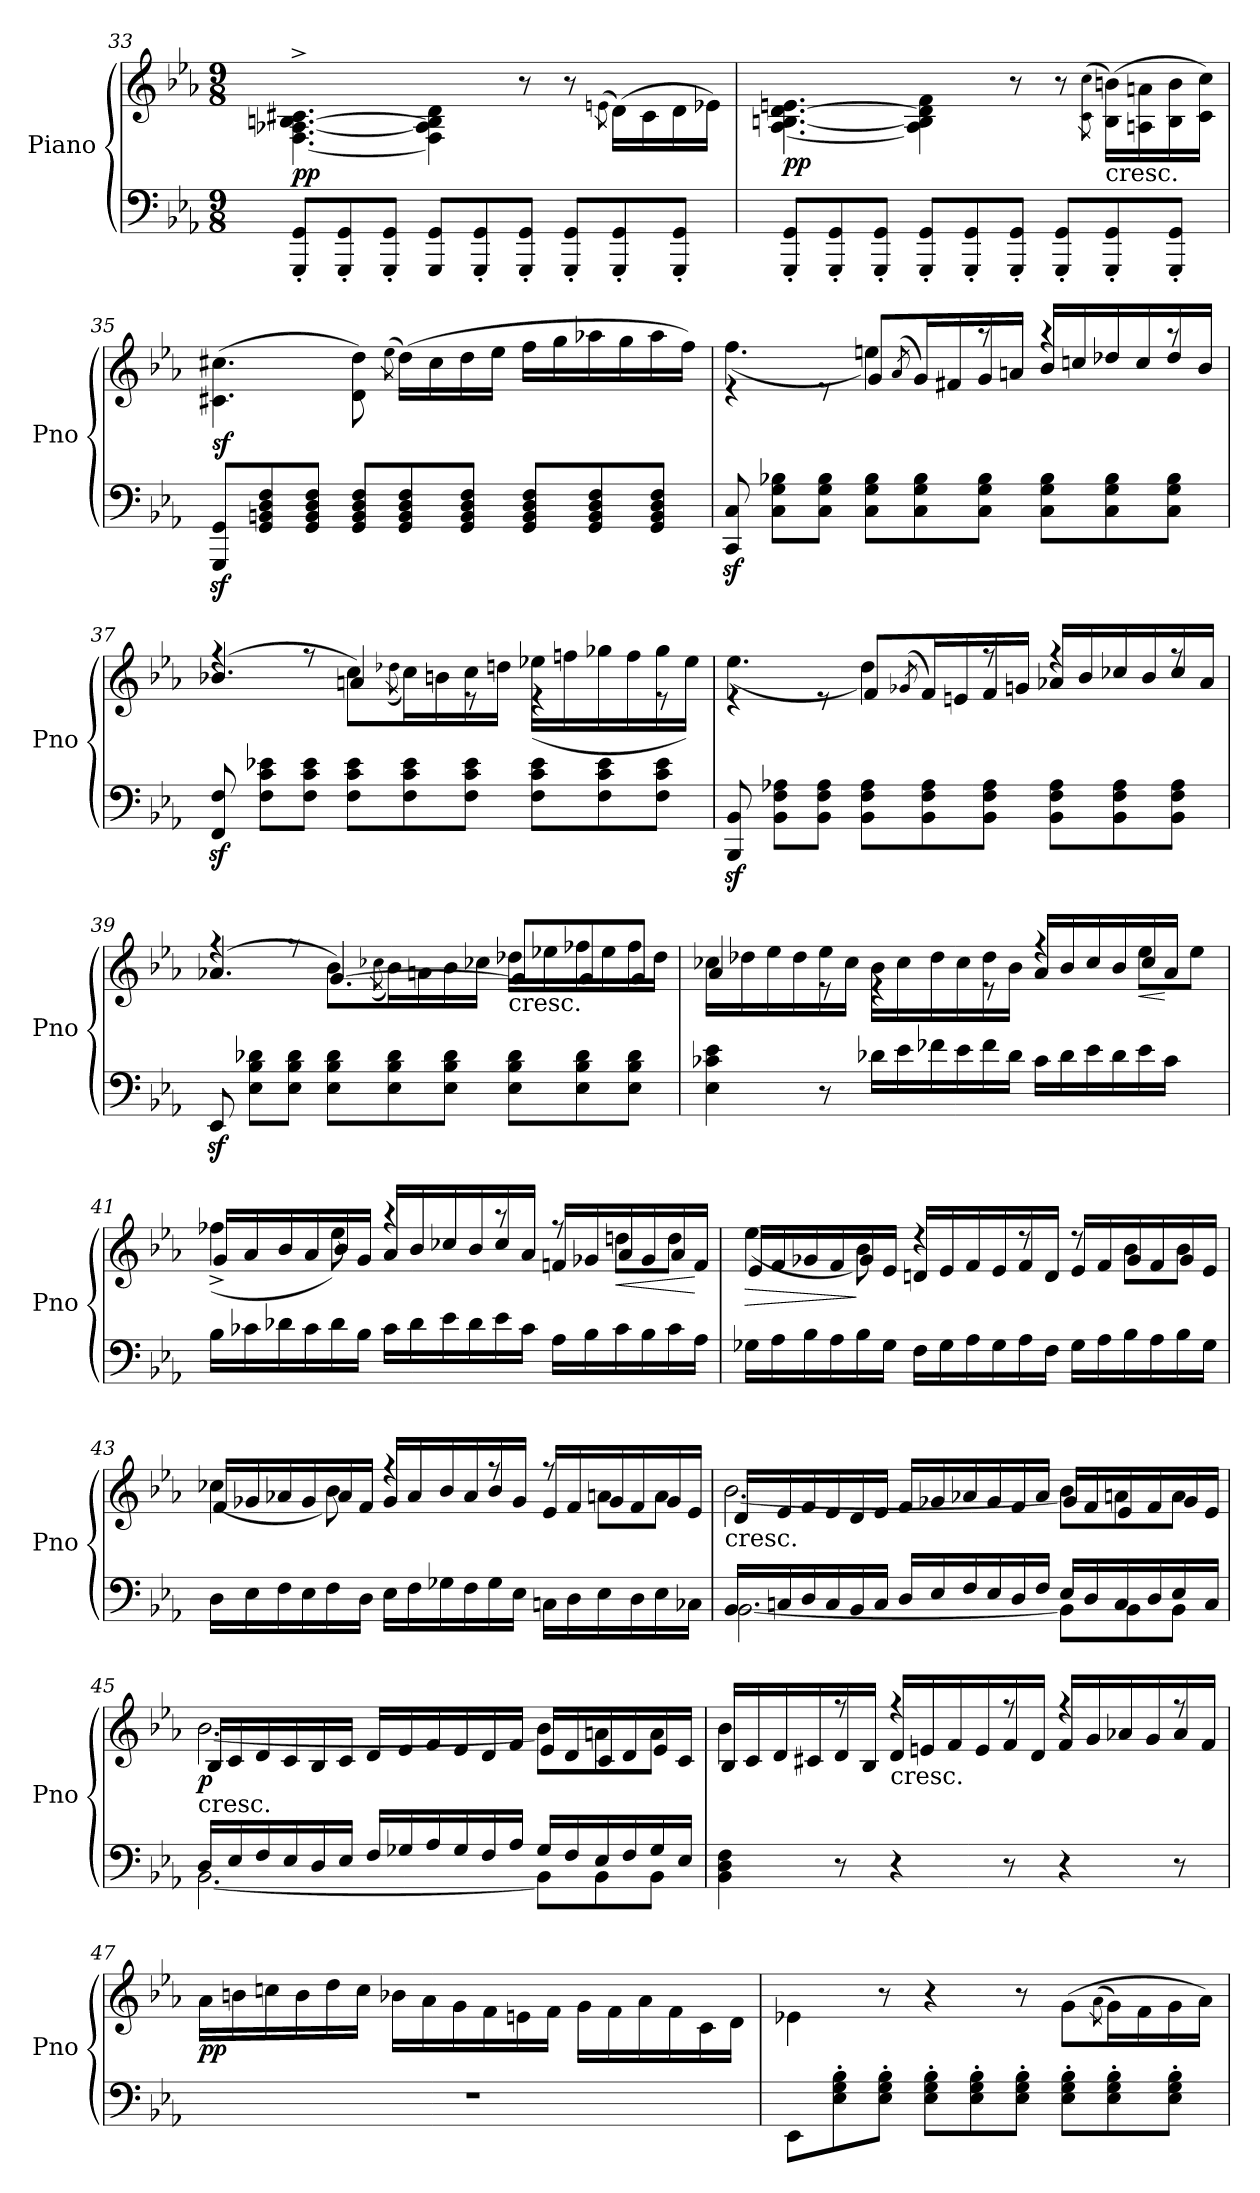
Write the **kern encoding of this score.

**kern	**kern	**dynam
*part1	*part1	*part1
*staff2	*staff1	*staff1/2
*I"Piano	*	*
*I'Pno	*	*
*clefF4	*clefG2	*
*k[b-e-a-]	*k[b-e-a-]	*
*E-:	*E-:	*
*M9/8	*M9/8	*
=33	=33	=33
*	*^	*
!	!	!	!LO:DY:b
8GGG/' 8GG/'L	1ryy	[4.F\^ [4.A-X\^ [4.Bn\^ 4.c#X\^	pp
8GGG/' 8GG/'	.	.	.
8GGG/' 8GG/'J	.	.	.
8GGG/ 8GG/L	.	4F\] 4A-\] 4B\] 4d\	.
8GGG/' 8GG/'	.	.	.
8GGG/' 8GG/'J	.	8r	.
8GGG/' 8GG/'L	.	8r	.
.	.	(<8qen\	.
8GGG/' 8GG/'	.	(<16d\LL)	.
.	.	16c#\	.
8GGG/' 8GG/'J	8ryy	16d\	.
.	.	16e-X\JJ)	.
!!LO:LB:g=z	!!
=34	=34	=34	=34
!	!	!	!LO:DY:b
8GGG/' 8GG/'L	1ryy	[4.A-\ [4.Bn\ [4.d\ 4.en\	pp
8GGG/' 8GG/'	.	.	.
8GGG/' 8GG/'J	.	.	.
8GGG/' 8GG/'L	.	4A-\] 4B\] 4d\] 4f\	.
8GGG/' 8GG/'	.	.	.
8GGG/' 8GG/'J	.	8r	.
8GGG/' 8GG/'L	.	8r	.
.	.	(<8qc\ 8qcc\	.
!	!	!LO:TX:b:t=cresc.	!
8GGG/' 8GG/'	.	(<16B\ 16bn\LL)	.
.	.	16An\ 16an\	.
8GGG/' 8GG/'J	8ryy	16B\ 16b\	.
.	.	16c\ 16cc\JJ)	.
=35	=35	=35	=35
!	!	!	!LO:DY:b
8GGG/z< 8GG/z<L	1ryy	(<4.c#X\ 4.cc#X\	sf
8GG/ 8BBn/ 8D/ 8F/	.	.	.
8GG/ 8BB/ 8D/ 8F/J	.	.	.
8GG/ 8BB/ 8D/ 8F/L	.	8d\ 8dd\)	.
.	.	(<8qee-\	.
8GG/ 8BB/ 8D/ 8F/	.	(<16dd\LL)	.
.	.	16cc#\	.
8GG/ 8BB/ 8D/ 8F/J	.	16dd\	.
.	.	16ee-\JJ	.
8GG/ 8BB/ 8D/ 8F/L	.	16ff\LL	.
.	.	16gg\	.
8GG/ 8BB/ 8D/ 8F/	.	16aa-X\	.
.	.	16gg\	.
8GG/ 8BB/ 8D/ 8F/J	8ryy	16aa-\	.
.	.	16ff\JJ)	.
!!LO:LB:g=z
=36	=36	=36	=36
*	*	*^	*
8CC/z< 8C/z<	1ryy	(<4.ff\	4r	.
8C\ 8G\ 8B-X\L	.	.	.	.
8C\ 8G\ 8B-\J	.	.	8r	.
8C\ 8G\ 8B-\L	.	4een\)	8g/L	.
.	.	.	(<8qa-/	.
8C\ 8G\ 8B-\	.	.	16g/L)	.
.	.	.	16f#X/	.
8C\ 8G\ 8B-\J	.	8raa	16g/	.
.	.	.	16an/JJ	.
8C\ 8G\ 8B-\L	.	4raa	16b-/LL	.
.	.	.	16ccn/	.
8C\ 8G\ 8B-\	.	.	16dd-X/	.
.	.	.	16cc/	.
8C\ 8G\ 8B-\J	8ryy	8raa	16dd-/	.
.	.	.	16b-/JJ	.
=37	=37	=37	=37	=37
8FF/z< 8F/z<	1ryy	4rff	(>4.b-X/	.
8F\ 8c\ 8e-X\L	.	.	.	.
8F\ 8c\ 8e-\J	.	8rff	.	.
8F\ 8c\ 8e-\L	.	8cc\L	4an/)	.
.	.	(<8qdd-X\	.	.
8F\ 8c\ 8e-\	.	16cc\L)	.	.
.	.	16bn\	.	.
8F\ 8c\ 8e-\J	.	16cc\	8re	.
.	.	16ddn\JJ	.	.
8F\ 8c\ 8e-\L	.	(<16ee-X\LL	4re	.
.	.	16ffn\	.	.
8F\ 8c\ 8e-\	.	16gg-X\	.	.
.	.	16ff\	.	.
8F\ 8c\ 8e-\J	8ryy	16gg-\	8re	.
.	.	16ee-\JJ)	.	.
!!LO:PB:g=z	!!	!!
=38	=38	=38	=38	=38
8BBB-/z< 8BB-/z<	1ryy	(<4.ee-\	4re	.
8BB-\ 8F\ 8A-X\L	.	.	.	.
8BB-\ 8F\ 8A-\J	.	.	8re	.
8BB-\ 8F\ 8A-\L	.	4dd\)	8f/L	.
.	.	.	(<8qg-X/	.
8BB-\ 8F\ 8A-\	.	.	16f/L)	.
.	.	.	16en/	.
8BB-\ 8F\ 8A-\J	.	8rff	16f/	.
.	.	.	16gn/JJ	.
8BB-\ 8F\ 8A-\L	.	4rff	16a-X/LL	.
.	.	.	16b-/	.
8BB-\ 8F\ 8A-\	.	.	16cc-X/	.
.	.	.	16b-/	.
8BB-\ 8F\ 8A-\J	8ryy	8rff	16cc-/	.
.	.	.	16a-/JJ	.
=39	=39	=39	=39	=39
8EE-z</	1ryy	4rff	(>4.a-X/	.
8E-\ 8B-\ 8d-X\L	.	.	.	.
8E-\ 8B-\ 8d-\J	.	8rff	.	.
8E-\ 8B-\ 8d-\L	.	8b-\L	[4.g/)	.
.	.	(<8qcc-X\	.	.
8E-\ 8B-\ 8d-\	.	16b-\L)	.	.
.	.	16an\	.	.
8E-\ 8B-\ 8d-\J	.	16b-\	.	.
.	.	16cc-\JJ	.	.
!	!	!LO:TX:b:t=cresc.	!	!
8E-\ 8B-\ 8d-\L	.	16dd-X\LL	8g/L]	.
.	.	16ee-X\	.	.
8E-\ 8B-\ 8d-\	.	16ff-X\	8g/	.
.	.	16ee-\	.	.
8E-\ 8B-\ 8d-\J	8ryy	16ff-\	8g/J	.
.	.	16dd-\JJ	.	.
!!LO:LB:g=z	!!	!!
=40	=40	=40	=40	=40
!	!	!	!	!LO:DY:b
4E-\ 4c-X\ 4e-\	1ryy	16cc-X\LL	4a-/	other-dynamics
.	.	16dd-X\	.	.
.	.	16ee-\	.	.
.	.	16dd-\	.	.
8r	.	16ee-\	8re	.
.	.	16cc-\JJ	.	.
16d-X\LL	.	16b-\LL	4re	.
16e-\	.	16cc-\	.	.
16f-X\	.	16dd-\	.	.
16e-\	.	16cc-\	.	.
16f-\	.	16dd-\	8re	.
16d-\JJ	.	16b-\JJ	.	.
16c-\LL	.	4rff	16a-/LL	.
16d-\	.	.	16b-/	.
16e-\	.	.	16cc-/	.
16d-\	.	.	16b-/	.
!	!	!	!	!LO:HP:b
16e-\	8ryy	8ee-\L	16cc-/	<
16c-\JJ	.	.	16a-/JJ	[
8ryy	8ryy	8ee-\J	8ryy	.
!!LO:LB:g=z	!!	!!
=41	=41	=41	=41	=41
16B-\LL	1ryy	(<4ff-X^\	16g/LL	.
16c-X\	.	.	16a-/	.
16d-X\	.	.	16b-/	.
16c-\	.	.	16a-/	.
16d-\	.	8ee-\)	16b-/	.
16B-\JJ	.	.	16g/JJ	.
16c-\LL	.	4r	16a-/LL	.
16d-\	.	.	16b-/	.
16e-\	.	.	16cc-X/	.
16d-\	.	.	16b-/	.
16e-\	.	8r	16cc-/	.
16c-\JJ	.	.	16a-/JJ	.
16A-\LL	.	8r	16fn/LL	.
16B-\	.	.	16g-X/	.
!	!	!	!	!LO:HP:b
16c-\	.	8ddn\L	16a-/	<
16B-\	.	.	16g-/	.
16c-\	8ryy	8dd\J	16a-/	.
16A-\JJ	.	.	16f/JJ	[
!!LO:LB:g=z	!!	!!
=42	=42	=42	=42	=42
!	!	!	!	!LO:HP:b
16G-X\LL	1ryy	(<4ee-\	16e-/LL	>
16A-\	.	.	16f/	.
16B-\	.	.	16g-X/	.
16A-\	.	.	16f/	.
16B-\	.	8b-\)	16g-/	]
16G-\JJ	.	.	16e-/JJ	.
16F\LL	.	4rdd	16dn/LL	.
16G-\	.	.	16e-/	.
16A-\	.	.	16f/	.
16G-\	.	.	16e-/	.
16A-\	.	8rdd	16f/	.
16F\JJ	.	.	16d/JJ	.
16G-\LL	.	8rdd	16e-/LL	.
16A-\	.	.	16f/	.
16B-\	.	8b-\L	16g-/	.
16A-\	.	.	16f/	.
16B-\	8ryy	8b-\J	16g-/	.
16G-\JJ	.	.	16e-/JJ	.
!!LO:LB:g=z	!!	!!
=43	=43	=43	=43	=43
16D\LL	1ryy	(<4cc-X\	16f/LL	.
16E-\	.	.	16g-X/	.
16F\	.	.	16a-X/	.
16E-\	.	.	16g-/	.
16F\	.	8b-\)	16a-/	.
16D\JJ	.	.	16f/JJ	.
16E-\LL	.	4rff	16g-/LL	.
16F\	.	.	16a-/	.
16G-X\	.	.	16b-/	.
16F\	.	.	16a-/	.
16G-\	.	8rff	16b-/	.
16E-\JJ	.	.	16g-/JJ	.
16Cn\LL	.	8rff	16e-/LL	.
16D\	.	.	16f/	.
16E-\	.	8an\L	16g-/	.
16D\	.	.	16f/	.
16E-\	8ryy	8a\J	16g-/	.
16C-X\JJ	.	.	16e-/JJ	.
!!LO:PB:g=z	!!	!!
=44	=44	=44	=44	=44
*^	*	*	*	*
!	!	!LO:TX:b:t=cresc.	!	!	!
16BB-/LL	[2.BB-\	1ryy	[2.b-\	16d/LL	.
16Cn/	.	.	.	16e-/	.
16D/	.	.	.	16f/	.
16C/	.	.	.	16e-/	.
16BB-/	.	.	.	16d/	.
16C/JJ	.	.	.	16e-/JJ	.
16D/LL	.	.	.	16f/LL	.
16E-/	.	.	.	16g-X/	.
16F/	.	.	.	16a-X/	.
16E-/	.	.	.	16g-/	.
16D/	.	.	.	16f/	.
16F/JJ	.	.	.	16a-/JJ	.
16E-/LL	8BB-\L]	.	8b-\L]	16g-/LL	.
16D/	.	.	.	16f/	.
16C/	8BB-\	.	8an\	16e-/	.
16D/	.	.	.	16f/	.
16E-/	8BB-\J	8ryy	8a\J	16g-/	.
16C/JJ	.	.	.	16e-/JJ	.
!!LO:LB:g=z	!!	!!
=45	=45	=45	=45	=45	=45
!	!	!LO:TX:b:t=cresc.	!	!	!
!	!	!	!	!	!LO:DY:b
16D/LL	[2.BB-\	1ryy	[2.b-\	16B-/LL	p
16E-/	.	.	.	16c/	.
16F/	.	.	.	16d/	.
16E-/	.	.	.	16c/	.
16D/	.	.	.	16B-/	.
16E-/JJ	.	.	.	16c/JJ	.
16F/LL	.	.	.	16d/LL	.
16G-X/	.	.	.	16e-/	.
16A-/	.	.	.	16f/	.
16G-/	.	.	.	16e-/	.
16F/	.	.	.	16d/	.
16A-/JJ	.	.	.	16f/JJ	.
16G-/LL	8BB-\L]	.	8b-\L]	16e-/LL	.
16F/	.	.	.	16d/	.
16E-/	8BB-\	.	8an\	16c/	.
16F/	.	.	.	16d/	.
16G-/	8BB-\J	8ryy	8a\J	16e-/	.
16E-/JJ	.	.	.	16c/JJ	.
*v	*v	*	*	*	*
=46	=46	=46	=46	=46
4BB-\ 4D\ 4F\	1ryy	4b-\	16B-/LL	.
.	.	.	16c/	.
.	.	.	16d/	.
.	.	.	16c#X/	.
8r	.	8rff	16d/	.
.	.	.	16B-/JJ	.
!	!	!LO:TX:b:t=cresc.	!	!
4r	.	4rff	16d/LL	.
.	.	.	16en/	.
.	.	.	16f/	.
.	.	.	16e/	.
8r	.	8rff	16f/	.
.	.	.	16d/JJ	.
4r	.	4rff	16f/LL	.
.	.	.	16g/	.
.	.	.	16a-X/	.
.	.	.	16g/	.
8r	8ryy	8rff	16a-/	.
.	.	.	16f/JJ	.
!!LO:LB:g=z
=47	=47	=47	=47	=47
!	!	!	!	!LO:DY:b
*	*	*v	*v	*
8%9r	1ryy	16a-\LL	pp
.	.	16bn\	.
.	.	16ccn\	.
.	.	16b\	.
.	.	16dd\	.
.	.	16cc\JJ	.
.	.	16b-X\LL	.
.	.	16a-\	.
.	.	16g\	.
.	.	16f\	.
.	.	16en\	.
.	.	16f\JJ	.
.	.	16g\LL	.
.	.	16f\	.
.	.	16a-\	.
.	.	16f\	.
.	8ryy	16c\	.
.	.	16d\JJ	.
=48	=48	=48	=48
8EE-\L	1ryy	4e-X\	.
8E-\' 8G\' 8B-\'	.	.	.
8E-\' 8G\' 8B-\'J	.	8r	.
8E-\' 8G\' 8B-\'L	.	4r	.
8E-\' 8G\' 8B-\'	.	.	.
8E-\' 8G\' 8B-\'J	.	8r	.
8E-\' 8G\' 8B-\'L	.	(<8g\L	.
.	.	(<8qa-\	.
8E-\' 8G\' 8B-\'	.	16g\L)	.
.	.	16f\	.
8E-\' 8G\' 8B-\'J	8ryy	16g\	.
.	.	16a-\JJ)	.
*	*v	*v	*
=	=	=
*-	*-	*-
